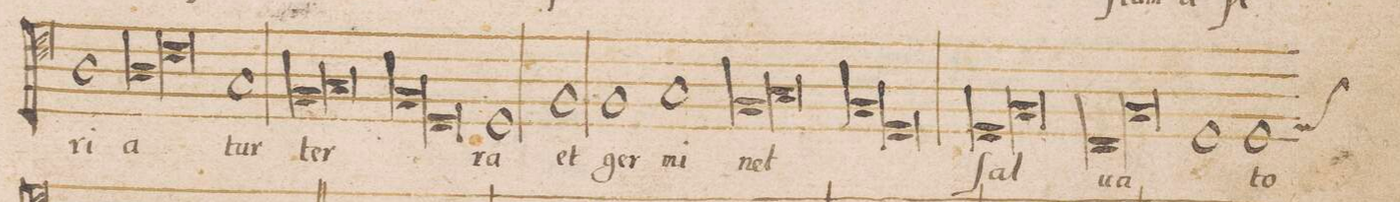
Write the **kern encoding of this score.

**kern	**text
*I""TENOR	*
*clefC4	*
*k[]	*
*met(C|)	*
*M2/1	*
1A	-ri-
=22-	=22-
*lig	*
1A	-a-
1c	.
*Xlig	*
=23-	=23-
1G	-tur
*lig	*
1F	ter-
=24-	=24-
1G	.
*Xlig	*
*lig	*
1F	.
=25-	=25-
1D	.
*Xlig	*
1D	-ra
=26-	=26-
1F	et
1F	ger-
=27-	=27-
1G	-mi-
*lig	*
1F	-net
=28-	=28-
1G	.
*Xlig	*
*lig	*
1F	.
=29-	=29-
1D	.
*Xlig	*
*lig	*
1D	ſal-
=30-	=30-
1F	.
*Xlig	*
*lig	*
1C	-ua-
=31-	=31-
1F	.
*Xlig	*
1D	.
=32-	=32-
*custos:E	*
1D	-to-
*-	*-
